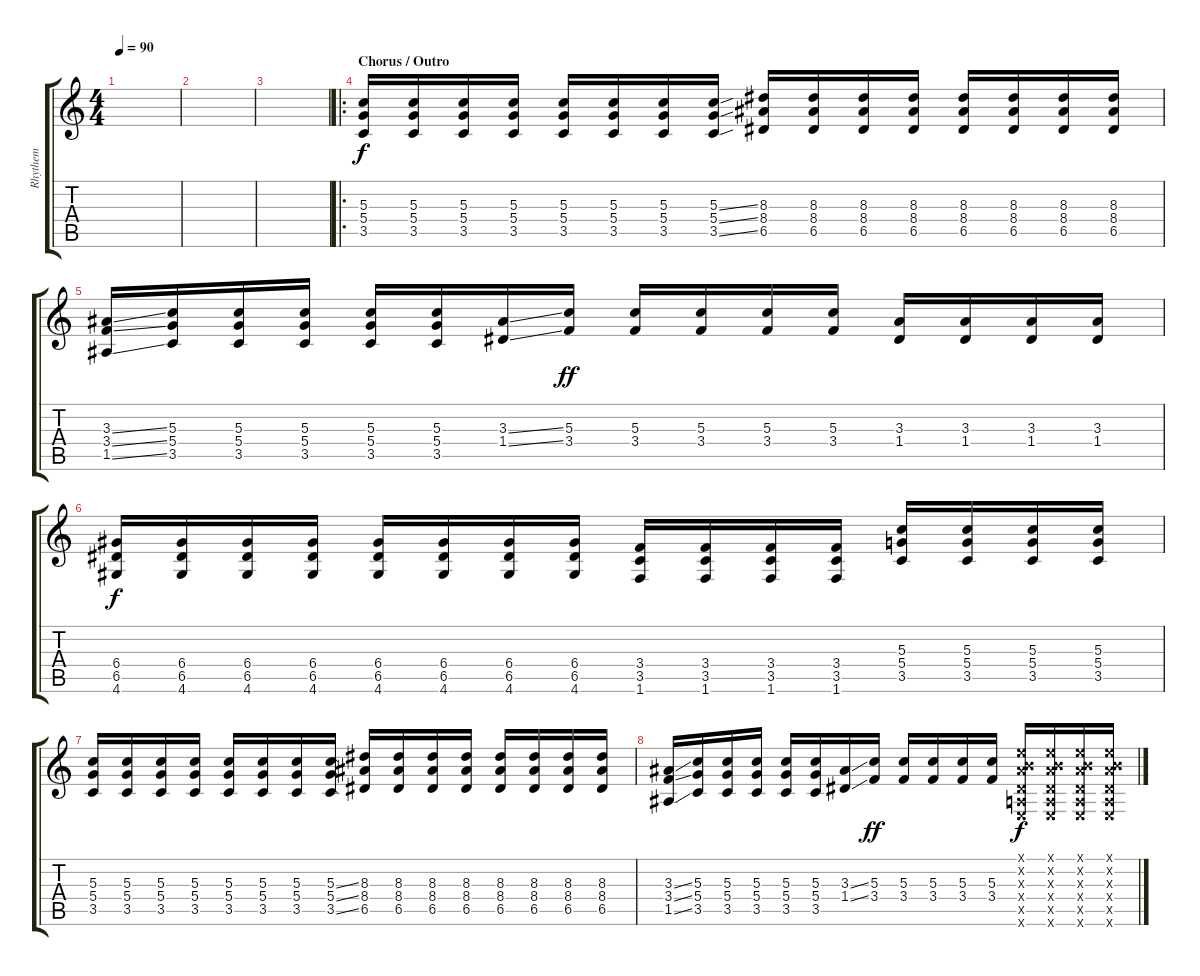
\track ("Rhythem" "Rhythem") {instrument overdrivenguitar}
\staff {score tabs}
\tuning (E4 B3 G3 D3 A2 E2) {hide}
\ts (4 4)
\tempo 90
\clef g2
\ks c
|
|
|
\ro
\section ("" "Chorus / Outro")
(5.3 5.4 3.5).16 (5.3 5.4 3.5).16 (5.3 5.4 3.5).16 (5.3 5.4 3.5).16 (5.3 5.4 3.5).16 (5.3 5.4 3.5).16 (5.3 5.4 3.5).16 (5.3{ss} 5.4{ss} 3.5{ss}).16 (8.3 8.4 6.5).16 (8.3 8.4 6.5).16 (8.3 8.4 6.5).16 (8.3 8.4 6.5).16 (8.3 8.4 6.5).16 (8.3 8.4 6.5).16 (8.3 8.4 6.5).16 (8.3 8.4 6.5).16 |
(3.3{ss} 3.4{ss} 1.5{ss}).16 (5.3 5.4 3.5).16 (5.3 5.4 3.5).16 (5.3 5.4 3.5).16 (5.3 5.4 3.5).16 (5.3 5.4 3.5).16 (3.3{ss} 1.4{ss}).16 (5.3 3.4).16{dy ff} (5.3 3.4).16 (5.3 3.4).16 (5.3 3.4).16 (5.3 3.4).16 (3.3 1.4).16 (3.3 1.4).16 (3.3 1.4).16 (3.3 1.4).16 |
(6.4 6.5 4.6).16{dy f} (6.4 6.5 4.6).16 (6.4 6.5 4.6).16 (6.4 6.5 4.6).16 (6.4 6.5 4.6).16 (6.4 6.5 4.6).16 (6.4 6.5 4.6).16 (6.4 6.5 4.6).16 (3.4 3.5 1.6).16 (3.4 3.5 1.6).16 (3.4 3.5 1.6).16 (3.4 3.5 1.6).16 (5.3 5.4 3.5).16 (5.3 5.4 3.5).16 (5.3 5.4 3.5).16 (5.3 5.4 3.5).16 |
(5.3 5.4 3.5).16{volume 12} (5.3 5.4 3.5).16 (5.3 5.4 3.5).16 (5.3 5.4 3.5).16 (5.3 5.4 3.5).16 (5.3 5.4 3.5).16 (5.3 5.4 3.5).16 (5.3{ss} 5.4{ss} 3.5{ss}).16 (8.3 8.4 6.5).16 (8.3 8.4 6.5).16 (8.3 8.4 6.5).16 (8.3 8.4 6.5).16 (8.3 8.4 6.5).16 (8.3 8.4 6.5).16 (8.3 8.4 6.5).16 (8.3 8.4 6.5).16 |
(3.3{ss} 3.4{ss} 1.5{ss}).16 (5.3 5.4 3.5).16 (5.3 5.4 3.5).16 (5.3 5.4 3.5).16 (5.3 5.4 3.5).16 (5.3 5.4 3.5).16 (3.3{ss} 1.4{ss}).16 (5.3 3.4).16{dy ff} (5.3 3.4).16 (5.3 3.4).16 (5.3 3.4).16 (5.3 3.4).16 (0.1{x} 0.2{x} 3.3{x} 1.4{x} 0.5{x} 0.6{x}).16{dy f} (0.1{x} 0.2{x} 3.3{x} 1.4{x} 0.5{x} 0.6{x}).16 (0.1{x} 0.2{x} 3.3{x} 1.4{x} 0.5{x} 0.6{x}).16 (0.1{x} 0.2{x} 3.3{x} 1.4{x} 0.5{x} 0.6{x}).16
